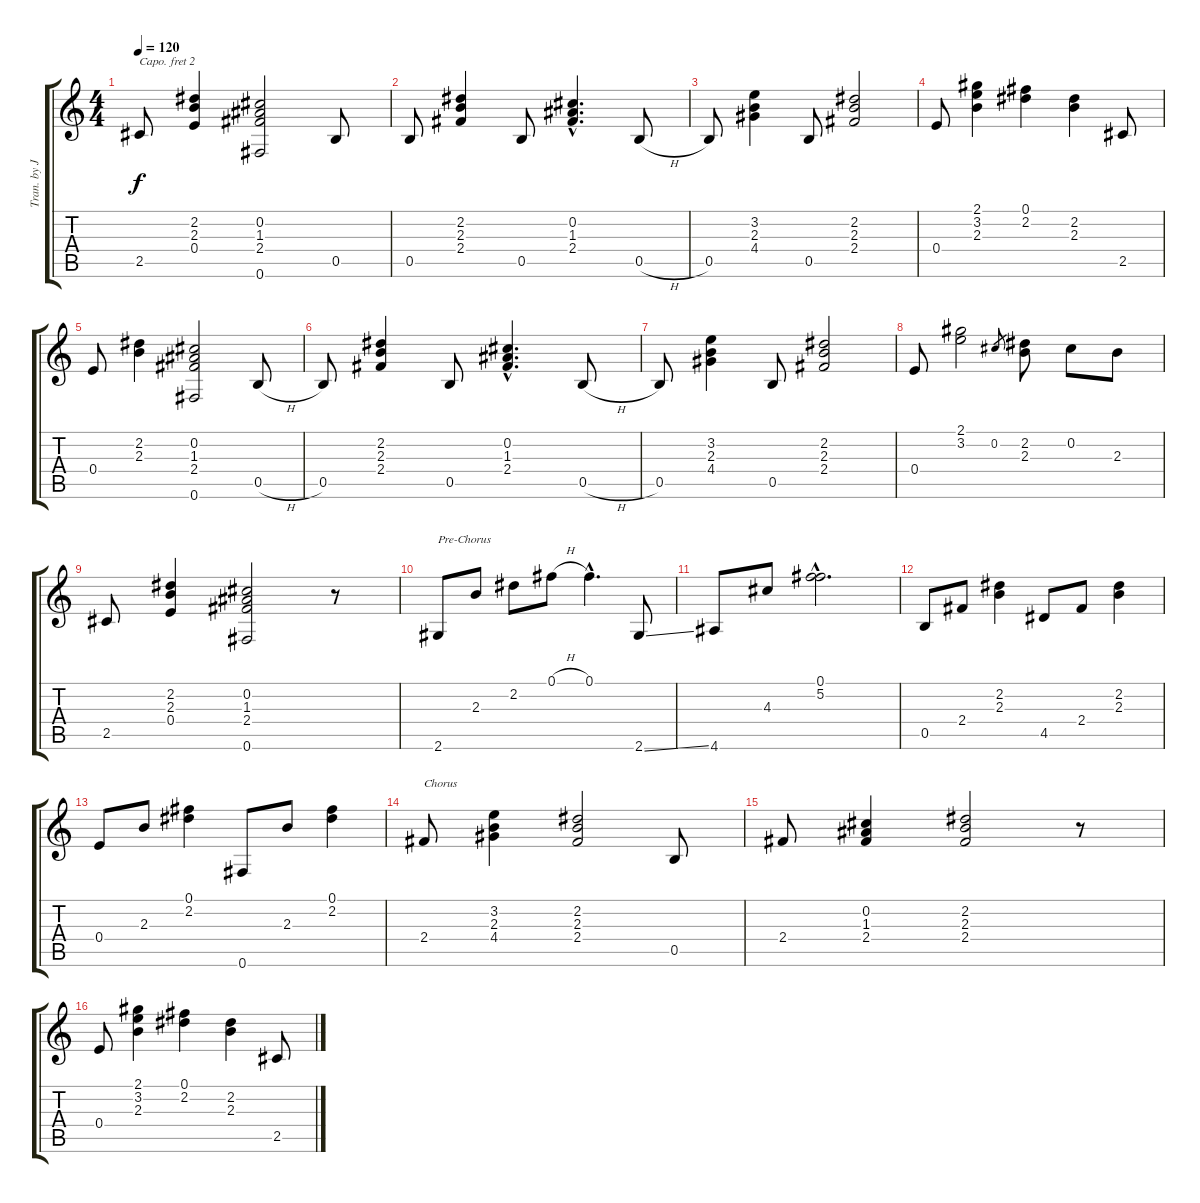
\track ("Tran. by John Palermo" "Tran. by J") {instrument acousticguitarnylon}
\staff {score tabs}
\capo 2
\tuning (E4 B3 G3 D3 A2 E2) {hide}
\ts (4 4)
\tempo 120
\clef g2
\ks c
2.5.8{dy f} (2.2 2.3 0.4).4 (0.2 1.3 2.4 0.6).2 0.5.8 |
0.5.8 (2.2 2.3 2.4).4 0.5.8 (0.2{hac} 1.3{hac} 2.4{hac}).4{d} 0.5{h}.8 |
0.5.8 (3.2 2.3 4.4).4 0.5.8 (2.2 2.3 2.4).2 |
0.4.8 (2.1 3.2 2.3).4 (0.1 2.2).4 (2.2 2.3).4 2.5.8 |
0.4.8 (2.2 2.3).4 (0.2 1.3 2.4 0.6).2 0.5{h}.8 |
0.5.8 (2.2 2.3 2.4).4 0.5.8 (0.2{hac} 1.3{hac} 2.4{hac}).4{d} 0.5{h}.8 |
0.5.8 (3.2 2.3 4.4).4 0.5.8 (2.2 2.3 2.4).2 |
0.4.8 (2.1 3.2).2 0.2.8{gr} (2.2 2.3).8 0.2.8 2.3.8 |
2.5.8 (2.2 2.3 0.4).4 (0.2 1.3 2.4 0.6).2 r.8 |
2.6.8{txt "Pre-Chorus"} 2.3.8 2.2.8 0.1{h}.8 0.1{hac}.4{d} 2.6{ss}.8 |
4.6.8 4.3.8 (0.1{hac} 5.2{hac}).2{d} |
0.5.8 2.4.8 (2.2 2.3).4 4.5.8 2.4.8 (2.2 2.3).4 |
0.4.8 2.3.8 (0.1 2.2).4 0.6.8 2.3.8 (0.1 2.2).4 |
2.4.8{txt "Chorus"} (3.2 2.3 4.4).4 (2.2 2.3 2.4).2 0.5.8 |
2.4.8 (0.2 1.3 2.4).4 (2.2 2.3 2.4).2 r.8 |
0.4.8 (2.1 3.2 2.3).4 (0.1 2.2).4 (2.2 2.3).4 2.5.8
